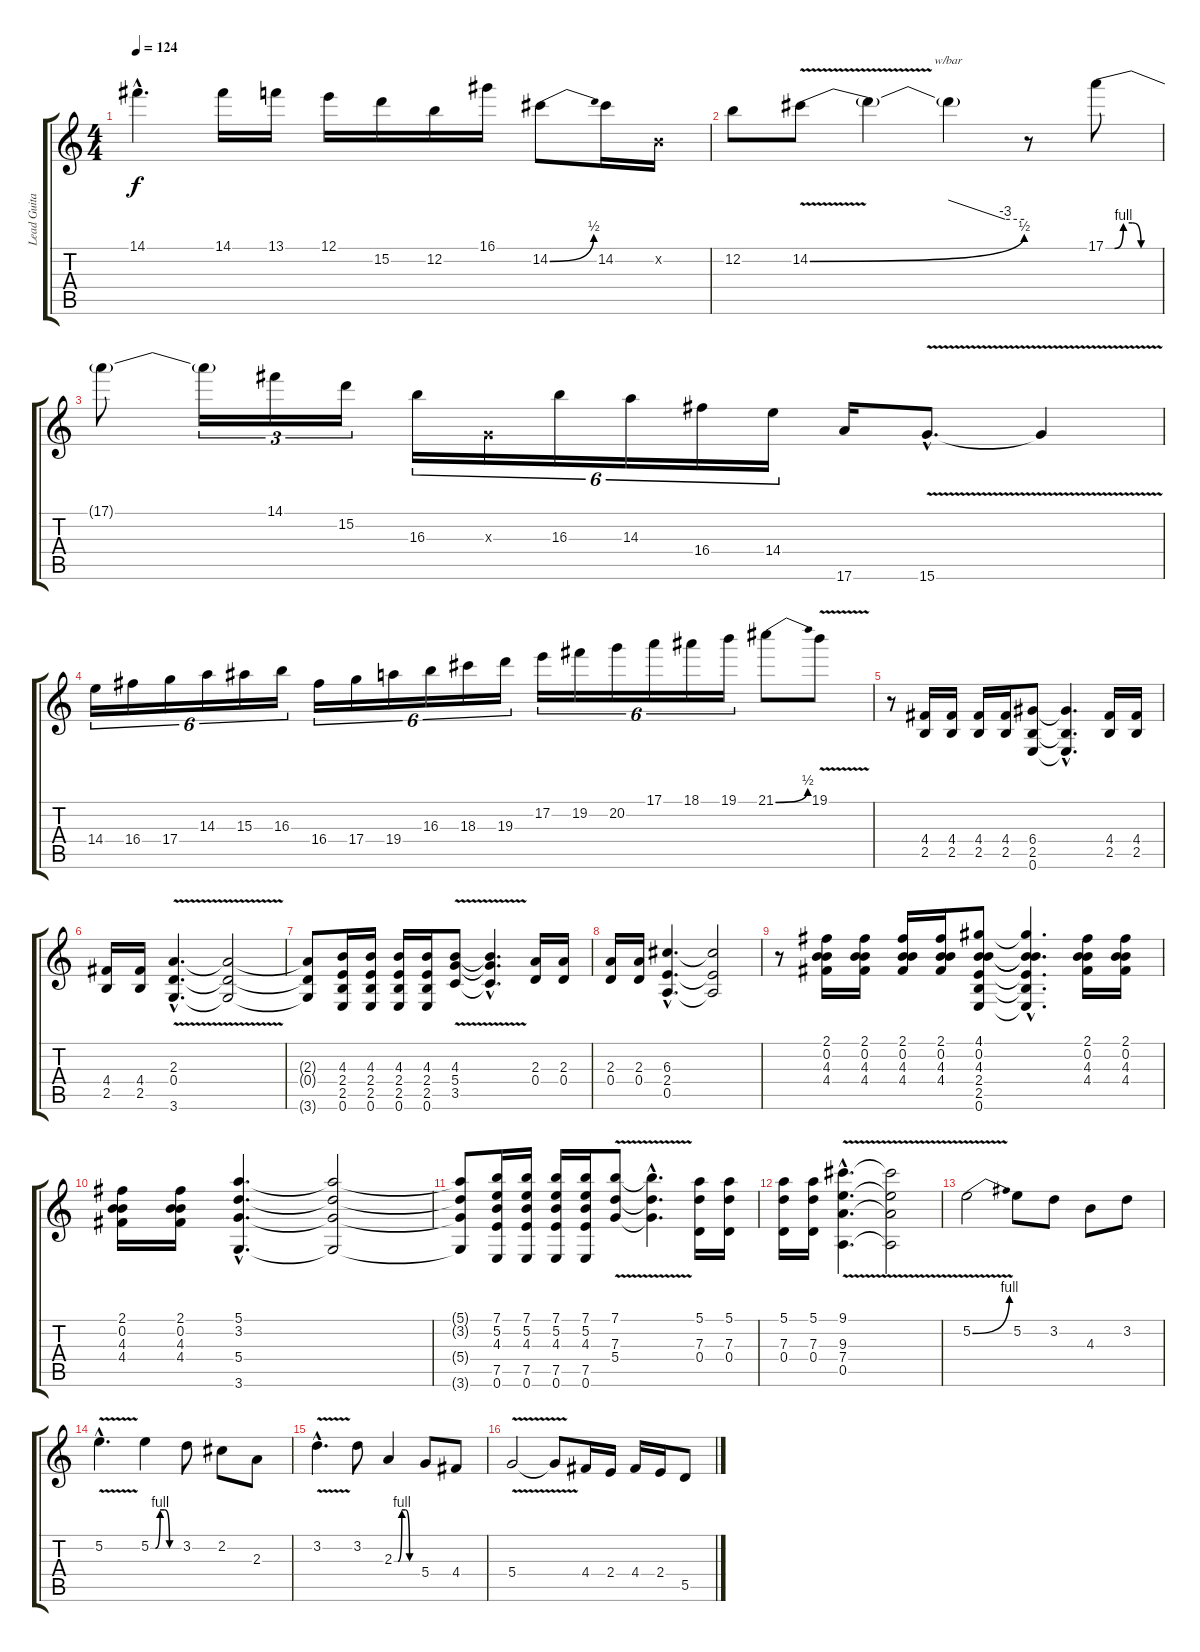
\track ("Lead Guitar" "Lead Guita") {instrument overdrivenguitar}
\staff {score tabs}
\tuning (E4 B3 G3 D3 A2 E2) {hide}
\ts (4 4)
\tempo 124
\clef g2
\ks c
14.1{hac t}.4{d dy f} 14.1.16 13.1.16 12.1.16 15.2.16 12.2.16 16.1.16 14.2{be (bend 0 0 60 2)}.8 14.2.16 0.2{x}.16 |
12.2.8 14.2{be (bend 0 0 60 2) v}.8 14.2{t}.4 14.2{t}.4{tbe (custom default 0 0 45 -12 60 -12)} r.8 17.1{be (custom 0 0 10 0 20 4 30 4 40 0 45 0 60 0)}.8 |
17.1{t}.8 17.1{t}.16{tu (3 2)} 14.1.16{tu (3 2)} 15.2.16{tu (3 2)} 16.3.16{tu (6 4)} 0.3{x}.16{tu (6 4)} 16.3.16{tu (6 4)} 14.3.16{tu (6 4)} 16.4.16{tu (6 4)} 14.4.16{tu (6 4)} 17.6.16 15.6{v hac}.8{d} 15.6{t}.4 |
14.4.16{tu (6 4)} 16.4.16{tu (6 4)} 17.4.16{tu (6 4)} 14.3.16{tu (6 4)} 15.3.16{tu (6 4)} 16.3.16{tu (6 4)} 16.4.16{tu (6 4)} 17.4.16{tu (6 4)} 19.4.16{tu (6 4)} 16.3.16{tu (6 4)} 18.3.16{tu (6 4)} 19.3.16{tu (6 4)} 17.2.16{tu (6 4)} 19.2.16{tu (6 4)} 20.2.16{tu (6 4)} 17.1.16{tu (6 4)} 18.1.16{tu (6 4)} 19.1.16{tu (6 4)} 21.1{be (bend 0 0 60 2)}.8 19.1{v}.8 |
r.8 (4.4 2.5).16 (4.4 2.5).16 (4.4 2.5).16 (4.4 2.5).16 (6.4 2.5 0.6).8 (6.4{hac t} 2.5{hac t} 0.6{hac t}).4{d} (4.4 2.5).16 (4.4 2.5).16 |
(4.4 2.5).16 (4.4 2.5).16 (2.3{v hac} 0.4{v hac} 3.6{v hac}).4{d} (2.3{t} 0.4{t} 3.6{t}).2 |
(2.3{t} 0.4{t} 3.6{t}).8 (4.3 2.4 2.5 0.6).16 (4.3 2.4 2.5 0.6).16 (4.3 2.4 2.5 0.6).16 (4.3 2.4 2.5 0.6).16 (4.3{v} 5.4{v} 3.5{v}).8 (4.3{hac t} 5.4{hac t} 3.5{hac t}).4{d} (2.3 0.4).16 (2.3 0.4).16 |
(2.3 0.4).16 (2.3 0.4).16 (6.3{hac} 2.4{hac} 0.5{hac}).4{d} (6.3{t} 2.4{t} 0.5{t}).2 |
r.8 (2.1 0.2 4.3 4.4).16 (2.1 0.2 4.3 4.4).16 (2.1 0.2 4.3 4.4).16 (2.1 0.2 4.3 4.4).16 (4.1 0.2 4.3 2.4 2.5 0.6).8 (4.1{hac t} 0.2{hac t} 4.3{hac t} 2.4{hac t} 2.5{hac t} 0.6{hac t}).4{d} (2.1 0.2 4.3 4.4).16 (2.1 0.2 4.3 4.4).16 |
(2.1 0.2 4.3 4.4).16 (2.1 0.2 4.3 4.4).16 (5.1{hac} 3.2{hac} 5.4{hac} 3.6{hac}).4{d} (5.1{t} 3.2{t} 5.4{t} 3.6{t}).2 |
(5.1{t} 3.2{t} 5.4{t} 3.6{t}).8 (7.1 5.2 4.3 7.5 0.6).16 (7.1 5.2 4.3 7.5 0.6).16 (7.1 5.2 4.3 7.5 0.6).16 (7.1 5.2 4.3 7.5 0.6).16 (7.1{v} 7.3{v} 5.4{v}).8 (7.1{hac t} 7.3{hac t} 5.4{hac t}).4{d} (5.1 7.3 0.4).16 (5.1 7.3 0.4).16 |
(5.1 7.3 0.4).16 (5.1 7.3 0.4).16 (9.1{v hac} 9.3{v hac} 7.4{v hac} 0.5{v hac}).4{d} (9.1{t} 9.3{t} 7.4{t} 0.5{t}).2 |
5.2{be (bend 0 0 60 4) v}.2 5.2.8 3.2.8 4.3.8 3.2.8 |
5.2{v hac}.4{d} 5.2{be (custom 0 0 10 0 20 4 30 4 40 0 45 0 60 0)}.4 3.2.8 2.2.8 2.3.8 |
3.2{v hac}.4{d} 3.2.8 2.3{be (custom 0 0 10 0 20 4 30 4 40 0 45 0 60 0)}.4 5.4.8 4.4.8 |
5.4{v}.2 5.4{t}.8 4.4.16 2.4.16 4.4.16 2.4.16 5.5.8
